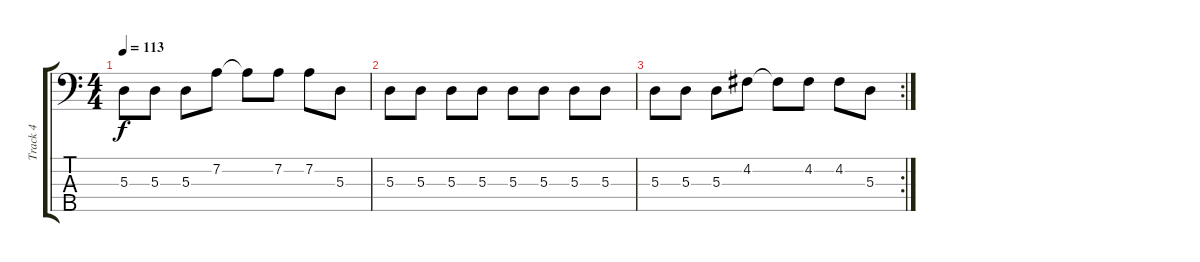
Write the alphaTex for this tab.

\track ("Track 4" "Track 4") {instrument electricbasspick}
\staff {score tabs}
\tuning (G2 D2 A1 E1 B0) {hide}
\ts (4 4)
\tempo 113
\clef f4
\ks c
5.3.8{dy f} 5.3.8 5.3.8 7.2.8 7.2{t}.8 7.2.8 7.2.8 5.3.8 |
5.3.8 5.3.8 5.3.8 5.3.8 5.3.8 5.3.8 5.3.8 5.3.8 |
\rc 2
5.3.8 5.3.8 5.3.8 4.2.8 4.2{t}.8 4.2.8 4.2.8 5.3.8
